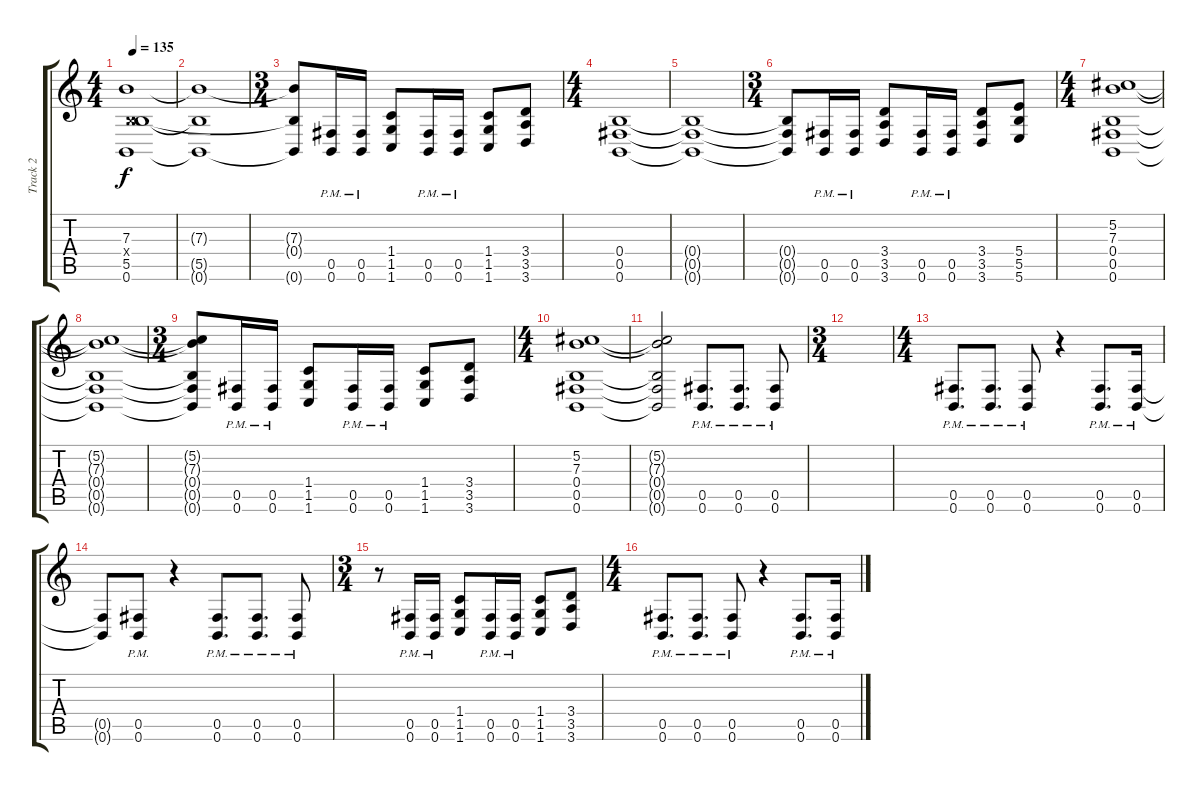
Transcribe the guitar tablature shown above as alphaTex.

\track ("Track 2" "Track 2") {instrument overdrivenguitar}
\staff {score tabs}
\tuning (Db4 Ab3 E3 B2 Gb2 B1) {hide}
\ts (4 4)
\tempo 135
\clef g2
\ks c
(7.3 0.4{x} 5.5 0.6).1{dy f} |
(7.3{t} 5.5{t} 0.6{t}).1 |
\ts (3 4)
(7.3{t} 0.4{t} 0.6{t}).8 (0.5{pm} 0.6{pm}).16 (0.5{pm} 0.6{pm}).16 (1.4 1.5 1.6).8 (0.5{pm} 0.6{pm}).16 (0.5{pm} 0.6{pm}).16 (1.4 1.5 1.6).8 (3.4 3.5 3.6).8 |
\ts (4 4)
(0.4 0.5 0.6).1 |
(0.4{t} 0.5{t} 0.6{t}).1 |
\ts (3 4)
(0.4{t} 0.5{t} 0.6{t}).8 (0.5{pm} 0.6{pm}).16 (0.5{pm} 0.6{pm}).16 (3.4 3.5 3.6).8 (0.5{pm} 0.6{pm}).16 (0.5{pm} 0.6{pm}).16 (3.4 3.5 3.6).8 (5.4 5.5 5.6).8 |
\ts (4 4)
(5.2 7.3 0.4 0.5 0.6).1 |
(5.2{t} 7.3{t} 0.4{t} 0.5{t} 0.6{t}).1 |
\ts (3 4)
(5.2{t} 7.3{t} 0.4{t} 0.5{t} 0.6{t}).8 (0.5{pm} 0.6{pm}).16 (0.5{pm} 0.6{pm}).16 (1.4 1.5 1.6).8 (0.5{pm} 0.6{pm}).16 (0.5{pm} 0.6{pm}).16 (1.4 1.5 1.6).8 (3.4 3.5 3.6).8 |
\ts (4 4)
(5.2 7.3 0.4 0.5 0.6).1 |
(5.2{t} 7.3{t} 0.4{t} 0.5{t} 0.6{t}).2 (0.5{pm} 0.6{pm}).8{d} (0.5{pm} 0.6{pm}).8{d} (0.5{pm} 0.6{pm}).8 |
\ts (3 4)
|
\ts (4 4)
(0.5{pm} 0.6{pm}).8{d} (0.5{pm} 0.6{pm}).8{d} (0.5{pm} 0.6{pm}).8 r.4 (0.5{pm} 0.6{pm}).8{d} (0.5{pm} 0.6{pm}).16 |
(0.5{t} 0.6{t}).8 (0.5{pm} 0.6{pm}).8 r.4 (0.5{pm} 0.6{pm}).8{d} (0.5{pm} 0.6{pm}).8{d} (0.5{pm} 0.6{pm}).8 |
\ts (3 4)
r.8 (0.5{pm} 0.6{pm}).16 (0.5{pm} 0.6{pm}).16 (1.4 1.5 1.6).8 (0.5{pm} 0.6{pm}).16 (0.5{pm} 0.6{pm}).16 (1.4 1.5 1.6).8 (3.4 3.5 3.6).8 |
\ts (4 4)
(0.5{pm} 0.6{pm}).8{d} (0.5{pm} 0.6{pm}).8{d} (0.5{pm} 0.6{pm}).8 r.4 (0.5{pm} 0.6{pm}).8{d} (0.5{pm} 0.6{pm}).16
